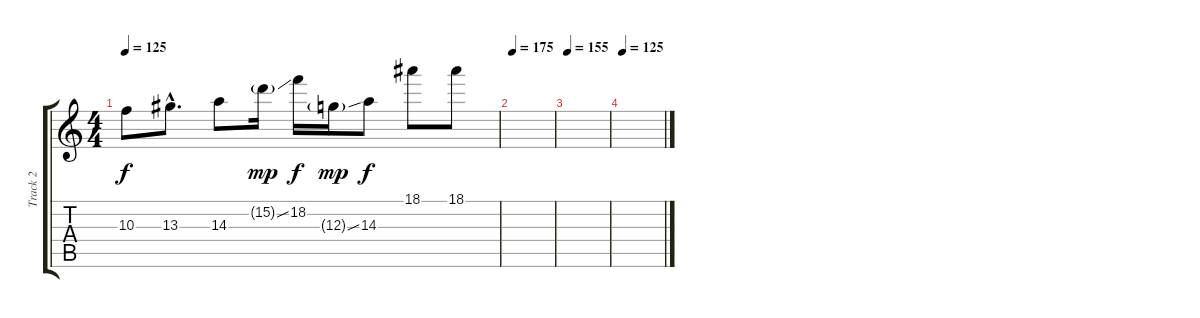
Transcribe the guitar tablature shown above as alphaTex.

\track ("Track 2" "Track 2") {instrument distortionguitar}
\staff {score tabs}
\tuning (E4 B3 G3 D3 A2 E2) {hide}
\ts (4 4)
\tempo 125
\clef g2
\ks c
10.3.8{dy f} 13.3{hac}.8{d} 14.3.8 15.2{ss g}.16{dy mp} 18.2.16{dy f} 12.3{ss g}.16{dy mp} 14.3.8{dy f} 18.1.8 18.1.8 |
\tempo 175
|
\tempo 155
|
\tempo 125
